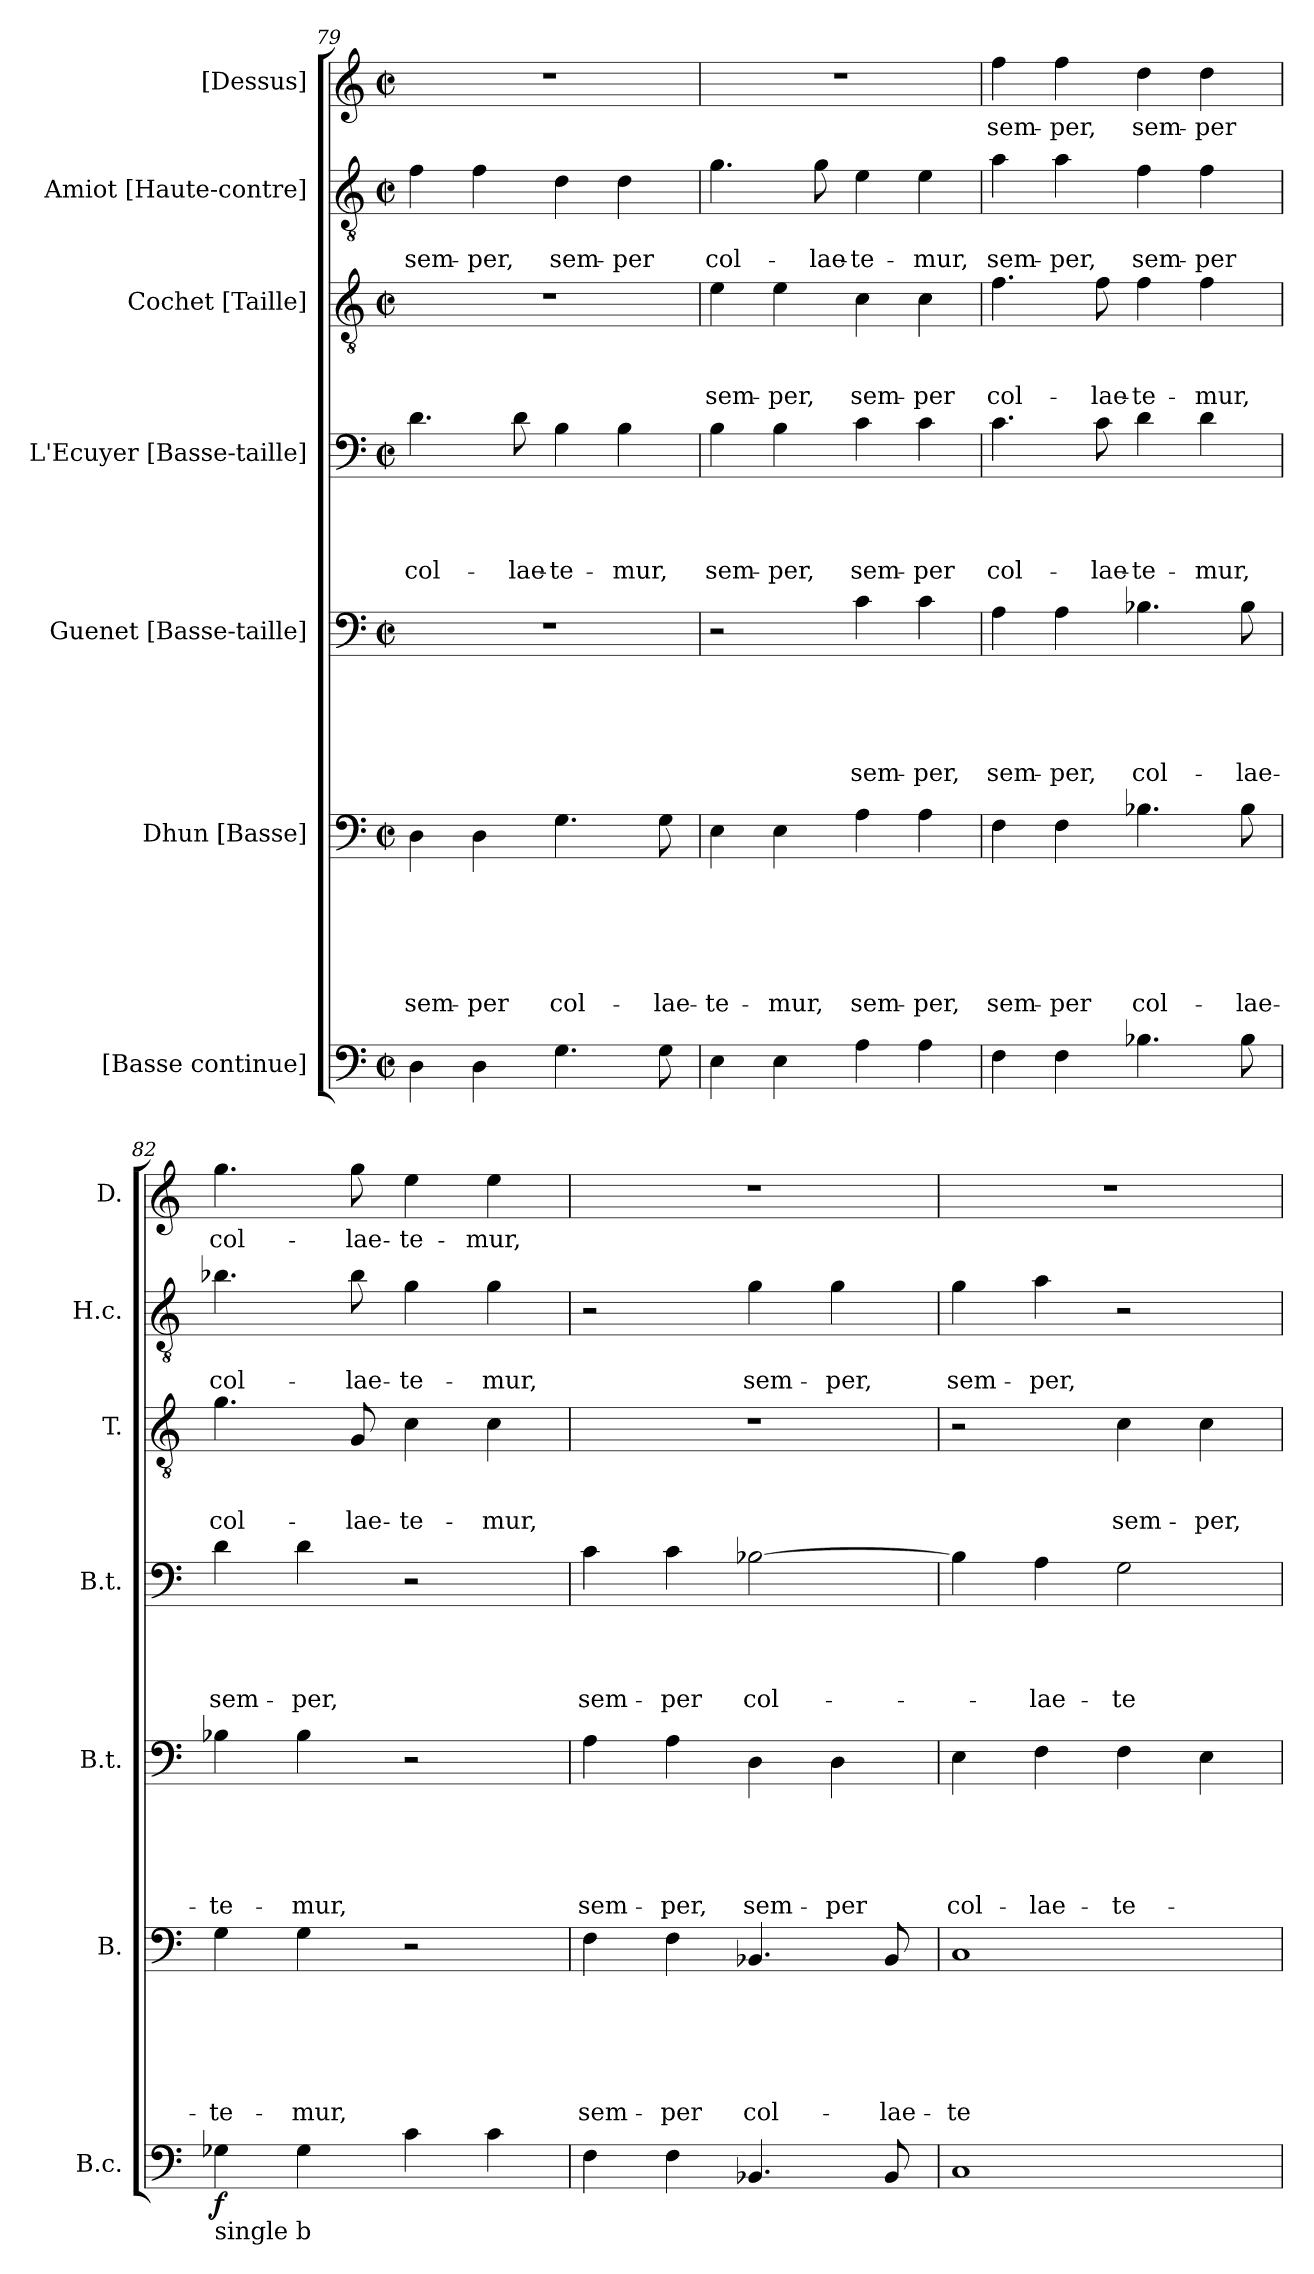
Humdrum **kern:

**kern	**dynam	**kern	**text	**text	**text	**text	**text	**text	**kern	**text	**text	**text	**text	**text	**kern	**text	**text	**text	**text	**kern	**text	**text	**text	**kern	**text	**text	**kern	**text
*part7	*part7	*part6	*part6	*part6	*part6	*part6	*part6	*part6	*part5	*part5	*part5	*part5	*part5	*part5	*part4	*part4	*part4	*part4	*part4	*part3	*part3	*part3	*part3	*part2	*part2	*part2	*part1	*part1
*staff7	*staff7	*staff6	*staff6	*staff6	*staff6	*staff6	*staff6	*staff6	*staff5	*staff5	*staff5	*staff5	*staff5	*staff5	*staff4	*staff4	*staff4	*staff4	*staff4	*staff3	*staff3	*staff3	*staff3	*staff2	*staff2	*staff2	*staff1	*staff1
*I"[Basse continue]	*	*I"Dhun [Basse]	*	*	*	*	*	*	*I"Guenet [Basse-taille]	*	*	*	*	*	*I"L'Ecuyer [Basse-taille]	*	*	*	*	*I"Cochet [Taille]	*	*	*	*I"Amiot [Haute-contre]	*	*	*I"[Dessus]	*
*I'B.c.	*	*I'B.	*	*	*	*	*	*	*I'B.t.	*	*	*	*	*	*I'B.t.	*	*	*	*	*I'T.	*	*	*	*I'H.c.	*	*	*I'D.	*
*clefF4	*	*clefF4	*	*	*	*	*	*	*clefF4	*	*	*	*	*	*clefF4	*	*	*	*	*clefGv2	*	*	*	*clefGv2	*	*	*clefG2	*
*k[]	*	*k[]	*	*	*	*	*	*	*k[]	*	*	*	*	*	*k[]	*	*	*	*	*k[]	*	*	*	*k[]	*	*	*k[]	*
*C:	*	*C:	*	*	*	*	*	*	*C:	*	*	*	*	*	*C:	*	*	*	*	*C:	*	*	*	*C:	*	*	*C:	*
*M2/2	*	*M2/2	*	*	*	*	*	*	*M2/2	*	*	*	*	*	*M2/2	*	*	*	*	*M2/2	*	*	*	*M2/2	*	*	*M2/2	*
*met(c|)	*	*met(c|)	*	*	*	*	*	*	*met(c|)	*	*	*	*	*	*met(c|)	*	*	*	*	*met(c|)	*	*	*	*met(c|)	*	*	*met(c|)	*
=79	=79	=79	=79	=79	=79	=79	=79	=79	=79	=79	=79	=79	=79	=79	=79	=79	=79	=79	=79	=79	=79	=79	=79	=79	=79	=79	=79	=79
!	!	!	!	!	!	!	!	!LO:LY:b	!	!	!	!	!	!	!	!	!	!	!LO:LY:b	!	!	!	!	!	!	!LO:LY:b	!	!
4D\	.	4D\	.	.	.	.	.	sem-	1r	.	.	.	.	.	4.d\	.	.	.	col-	1r	.	.	.	4f\	.	sem-	1r	.
!	!	!	!	!	!	!	!	!LO:LY:b	!	!	!	!	!	!	!	!	!	!	!	!	!	!	!	!	!	!LO:LY:b	!	!
4D\	.	4D\	.	.	.	.	.	-per	.	.	.	.	.	.	.	.	.	.	.	.	.	.	.	4f\	.	-per,	.	.
!	!	!	!	!	!	!	!	!	!	!	!	!	!	!	!	!	!	!	!LO:LY:b	!	!	!	!	!	!	!	!	!
.	.	.	.	.	.	.	.	.	.	.	.	.	.	.	8d\	.	.	.	-lae-	.	.	.	.	.	.	.	.	.
!	!	!	!	!	!	!	!	!LO:LY:b	!	!	!	!	!	!	!	!	!	!	!LO:LY:b	!	!	!	!	!	!	!LO:LY:b	!	!
4.G\	.	4.G\	.	.	.	.	.	col-	.	.	.	.	.	.	4B\	.	.	.	-te-	.	.	.	.	4d\	.	sem-	.	.
!	!	!	!	!	!	!	!	!	!	!	!	!	!	!	!	!	!	!	!LO:LY:b	!	!	!	!	!	!	!LO:LY:b	!	!
.	.	.	.	.	.	.	.	.	.	.	.	.	.	.	4B\	.	.	.	-mur,	.	.	.	.	4d\	.	-per	.	.
!	!	!	!	!	!	!	!	!LO:LY:b	!	!	!	!	!	!	!	!	!	!	!	!	!	!	!	!	!	!	!	!
8G\	.	8G\	.	.	.	.	.	-lae-	.	.	.	.	.	.	.	.	.	.	.	.	.	.	.	.	.	.	.	.
=80	=80	=80	=80	=80	=80	=80	=80	=80	=80	=80	=80	=80	=80	=80	=80	=80	=80	=80	=80	=80	=80	=80	=80	=80	=80	=80	=80	=80
!	!	!	!	!	!	!	!	!LO:LY:b	!	!	!	!	!	!	!	!	!	!	!LO:LY:b	!	!	!	!LO:LY:b	!	!	!LO:LY:b	!	!
4E\	.	4E\	.	.	.	.	.	-te-	2r	.	.	.	.	.	4B\	.	.	.	sem-	4e\	.	.	sem-	4.g\	.	col-	1r	.
!	!	!	!	!	!	!	!	!LO:LY:b	!	!	!	!	!	!	!	!	!	!	!LO:LY:b	!	!	!	!LO:LY:b	!	!	!	!	!
4E\	.	4E\	.	.	.	.	.	-mur,	.	.	.	.	.	.	4B\	.	.	.	-per,	4e\	.	.	-per,	.	.	.	.	.
!	!	!	!	!	!	!	!	!	!	!	!	!	!	!	!	!	!	!	!	!	!	!	!	!	!	!LO:LY:b	!	!
.	.	.	.	.	.	.	.	.	.	.	.	.	.	.	.	.	.	.	.	.	.	.	.	8g\	.	-lae-	.	.
!	!	!	!	!	!	!	!	!LO:LY:b	!	!	!	!	!	!LO:LY:b	!	!	!	!	!LO:LY:b	!	!	!	!LO:LY:b	!	!	!LO:LY:b	!	!
4A\	.	4A\	.	.	.	.	.	sem-	4c\	.	.	.	.	sem-	4c\	.	.	.	sem-	4c\	.	.	sem-	4e\	.	-te-	.	.
!	!	!	!	!	!	!	!	!LO:LY:b	!	!	!	!	!	!LO:LY:b	!	!	!	!	!LO:LY:b	!	!	!	!LO:LY:b	!	!	!LO:LY:b	!	!
4A\	.	4A\	.	.	.	.	.	-per,	4c\	.	.	.	.	-per,	4c\	.	.	.	-per	4c\	.	.	-per	4e\	.	-mur,	.	.
!!LO:PB:g=z
=81	=81	=81	=81	=81	=81	=81	=81	=81	=81	=81	=81	=81	=81	=81	=81	=81	=81	=81	=81	=81	=81	=81	=81	=81	=81	=81	=81	=81
!	!	!	!	!	!	!	!	!LO:LY:b	!	!	!	!	!	!LO:LY:b	!	!	!	!	!LO:LY:b	!	!	!	!LO:LY:b	!	!	!LO:LY:b	!	!LO:LY:b
4F\	.	4F\	.	.	.	.	.	sem-	4A\	.	.	.	.	sem-	4.c\	.	.	.	col-	4.f\	.	.	col-	4a\	.	sem-	4ff\	sem-
!	!	!	!	!	!	!	!	!LO:LY:b	!	!	!	!	!	!LO:LY:b	!	!	!	!	!	!	!	!	!	!	!	!LO:LY:b	!	!LO:LY:b
4F\	.	4F\	.	.	.	.	.	-per	4A\	.	.	.	.	-per,	.	.	.	.	.	.	.	.	.	4a\	.	-per,	4ff\	-per,
!	!	!	!	!	!	!	!	!	!	!	!	!	!	!	!	!	!	!	!LO:LY:b	!	!	!	!LO:LY:b	!	!	!	!	!
.	.	.	.	.	.	.	.	.	.	.	.	.	.	.	8c\	.	.	.	-lae-	8f\	.	.	-lae-	.	.	.	.	.
!	!	!	!	!	!	!	!	!LO:LY:b	!	!	!	!	!	!LO:LY:b	!	!	!	!	!LO:LY:b	!	!	!	!LO:LY:b	!	!	!LO:LY:b	!	!LO:LY:b
4.B-X\	.	4.B-X\	.	.	.	.	.	col-	4.B-X\	.	.	.	.	col-	4d\	.	.	.	-te-	4f\	.	.	-te-	4f\	.	sem-	4dd\	sem-
!	!	!	!	!	!	!	!	!	!	!	!	!	!	!	!	!	!	!	!LO:LY:b	!	!	!	!LO:LY:b	!	!	!LO:LY:b	!	!LO:LY:b
.	.	.	.	.	.	.	.	.	.	.	.	.	.	.	4d\	.	.	.	-mur,	4f\	.	.	-mur,	4f\	.	-per	4dd\	-per
!	!	!	!	!	!	!	!	!LO:LY:b	!	!	!	!	!	!LO:LY:b	!	!	!	!	!	!	!	!	!	!	!	!	!	!
8B-\	.	8B-\	.	.	.	.	.	-lae-	8B-\	.	.	.	.	-lae-	.	.	.	.	.	.	.	.	.	.	.	.	.	.
=82	=82	=82	=82	=82	=82	=82	=82	=82	=82	=82	=82	=82	=82	=82	=82	=82	=82	=82	=82	=82	=82	=82	=82	=82	=82	=82	=82	=82
!LO:TX:b:t=single b	!	!	!	!	!	!	!	!	!	!	!	!	!	!	!	!	!	!	!	!	!	!	!	!	!	!	!	!
!	!LO:DY:b	!	!	!	!	!	!	!LO:LY:b	!	!	!	!	!	!LO:LY:b	!	!	!	!	!LO:LY:b	!	!	!	!LO:LY:b	!	!	!LO:LY:b	!	!LO:LY:b
4G-\	f	4G\	.	.	.	.	.	-te-	4B-X\	.	.	.	.	-te-	4d\	.	.	.	sem-	4.g\	.	.	col-	4.b-X\	.	col-	4.gg\	col-
!	!	!	!	!	!	!	!	!LO:LY:b	!	!	!	!	!	!LO:LY:b	!	!	!	!	!LO:LY:b	!	!	!	!	!	!	!	!	!
4G-\	.	4G\	.	.	.	.	.	-mur,	4B-\	.	.	.	.	-mur,	4d\	.	.	.	-per,	.	.	.	.	.	.	.	.	.
!	!	!	!	!	!	!	!	!	!	!	!	!	!	!	!	!	!	!	!	!	!	!	!LO:LY:b	!	!	!LO:LY:b	!	!LO:LY:b
.	.	.	.	.	.	.	.	.	.	.	.	.	.	.	.	.	.	.	.	8G/	.	.	-lae-	8b-\	.	-lae-	8gg\	-lae-
!	!	!	!	!	!	!	!	!	!	!	!	!	!	!	!	!	!	!	!	!	!	!	!LO:LY:b	!	!	!LO:LY:b	!	!LO:LY:b
4c\	.	2r	.	.	.	.	.	.	2r	.	.	.	.	.	2r	.	.	.	.	4c\	.	.	-te-	4g\	.	-te-	4ee\	-te-
!	!	!	!	!	!	!	!	!	!	!	!	!	!	!	!	!	!	!	!	!	!	!	!LO:LY:b	!	!	!LO:LY:b	!	!LO:LY:b
4c\	.	.	.	.	.	.	.	.	.	.	.	.	.	.	.	.	.	.	.	4c\	.	.	-mur,	4g\	.	-mur,	4ee\	-mur,
=83	=83	=83	=83	=83	=83	=83	=83	=83	=83	=83	=83	=83	=83	=83	=83	=83	=83	=83	=83	=83	=83	=83	=83	=83	=83	=83	=83	=83
!	!	!	!	!	!	!	!	!LO:LY:b	!	!	!	!	!	!LO:LY:b	!	!	!	!	!LO:LY:b	!	!	!	!	!	!	!	!	!
4F\	.	4F\	.	.	.	.	.	sem-	4A\	.	.	.	.	sem-	4c\	.	.	.	sem-	1r	.	.	.	2r	.	.	1r	.
!	!	!	!	!	!	!	!	!LO:LY:b	!	!	!	!	!	!LO:LY:b	!	!	!	!	!LO:LY:b	!	!	!	!	!	!	!	!	!
4F\	.	4F\	.	.	.	.	.	-per	4A\	.	.	.	.	-per,	4c\	.	.	.	-per	.	.	.	.	.	.	.	.	.
!	!	!	!	!	!	!	!	!LO:LY:b	!	!	!	!	!	!LO:LY:b	!	!	!	!	!LO:LY:b	!	!	!	!	!	!	!LO:LY:b	!	!
4.BB-X/	.	4.BB-X/	.	.	.	.	.	col-	4D\	.	.	.	.	sem-	[>2B-X\	.	.	.	col-	.	.	.	.	4g\	.	sem-	.	.
!	!	!	!	!	!	!	!	!	!	!	!	!	!	!LO:LY:b	!	!	!	!	!	!	!	!	!	!	!	!LO:LY:b	!	!
.	.	.	.	.	.	.	.	.	4D\	.	.	.	.	-per	.	.	.	.	.	.	.	.	.	4g\	.	-per,	.	.
!	!	!	!	!	!	!	!	!LO:LY:b	!	!	!	!	!	!	!	!	!	!	!	!	!	!	!	!	!	!	!	!
8BB-/	.	8BB-/	.	.	.	.	.	-lae-	.	.	.	.	.	.	.	.	.	.	.	.	.	.	.	.	.	.	.	.
=84	=84	=84	=84	=84	=84	=84	=84	=84	=84	=84	=84	=84	=84	=84	=84	=84	=84	=84	=84	=84	=84	=84	=84	=84	=84	=84	=84	=84
!	!	!	!	!	!	!	!	!LO:LY:b	!	!	!	!	!	!LO:LY:b	!	!	!	!	!	!	!	!	!	!	!	!LO:LY:b	!	!
1C	.	1C	.	.	.	.	.	-te-	4E\	.	.	.	.	col-	4B-\]	.	.	.	.	2r	.	.	.	4g\	.	sem-	1r	.
!	!	!	!	!	!	!	!	!	!	!	!	!	!	!LO:LY:b	!	!	!	!	!LO:LY:b	!	!	!	!	!	!	!LO:LY:b	!	!
.	.	.	.	.	.	.	.	.	4F\	.	.	.	.	-lae-	4A\	.	.	.	-lae-	.	.	.	.	4a\	.	-per,	.	.
!	!	!	!	!	!	!	!	!	!	!	!	!	!	!LO:LY:b	!	!	!	!	!LO:LY:b	!	!	!	!LO:LY:b	!	!	!	!	!
.	.	.	.	.	.	.	.	.	4F\	.	.	.	.	-te-	2G\	.	.	.	-te-	4c\	.	.	sem-	2r	.	.	.	.
!	!	!	!	!	!	!	!	!	!	!	!	!	!	!	!	!	!	!	!	!	!	!	!LO:LY:b	!	!	!	!	!
.	.	.	.	.	.	.	.	.	4E\	.	.	.	.	.	.	.	.	.	.	4c\	.	.	-per,	.	.	.	.	.
=	=	=	=	=	=	=	=	=	=	=	=	=	=	=	=	=	=	=	=	=	=	=	=	=	=	=	=	=
*-	*-	*-	*-	*-	*-	*-	*-	*-	*-	*-	*-	*-	*-	*-	*-	*-	*-	*-	*-	*-	*-	*-	*-	*-	*-	*-	*-	*-
